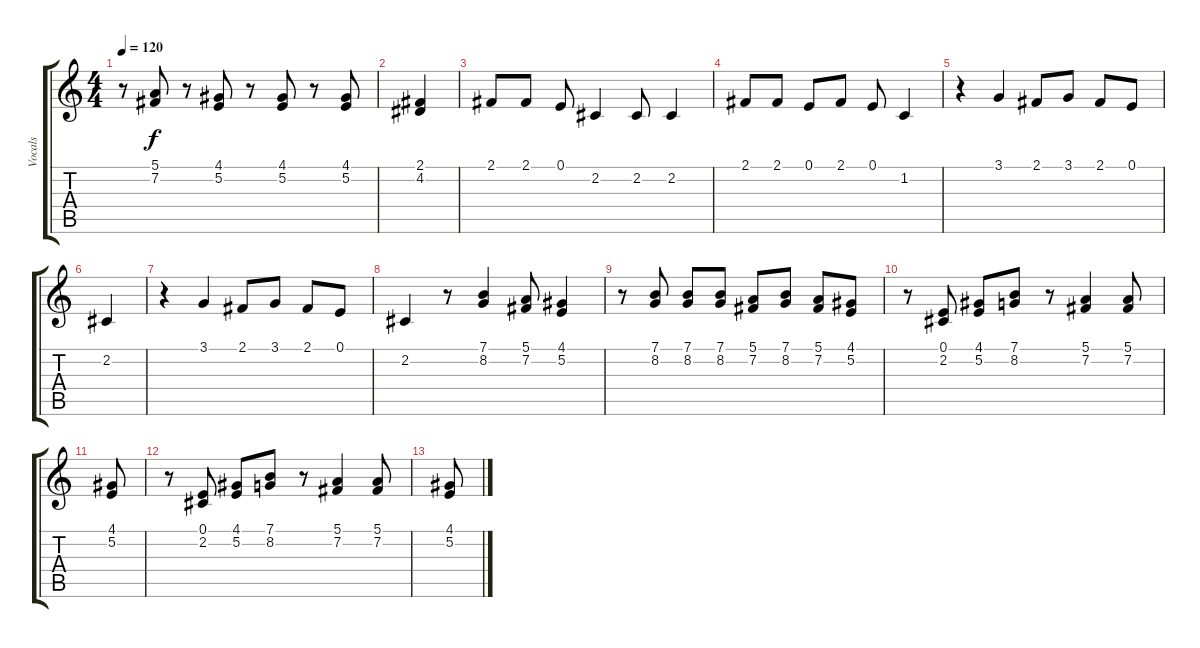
\track ("Vocals" "Vocals") {instrument shanai}
\staff {score tabs}
\tuning (E4 B3 G3 D3 A2 E2) {hide}
\ts (4 4)
\tempo 120
\clef g2
\ks c
r.8{dy f} (5.1 7.2).8 r.8 (4.1 5.2).8 r.8 (4.1 5.2).8 r.8 (4.1 5.2).8 |
(2.1 4.2).4 |
2.1.8 2.1.8 0.1.8 2.2.4 2.2.8 2.2.4 |
2.1.8 2.1.8 0.1.8 2.1.8 0.1.8 1.2.4 |
r.4 3.1.4 2.1.8 3.1.8 2.1.8 0.1.8 |
2.2.4 |
r.4 3.1.4 2.1.8 3.1.8 2.1.8 0.1.8 |
2.2.4 r.8 (7.1 8.2).4 (5.1 7.2).8 (4.1 5.2).4 |
r.8 (7.1 8.2).8 (7.1 8.2).8 (7.1 8.2).8 (5.1 7.2).8 (7.1 8.2).8 (5.1 7.2).8 (4.1 5.2).8 |
r.8 (0.1 2.2).8 (4.1 5.2).8 (7.1 8.2).8 r.8 (5.1 7.2).4 (5.1 7.2).8 |
(4.1 5.2).8 |
r.8 (0.1 2.2).8 (4.1 5.2).8 (7.1 8.2).8 r.8 (5.1 7.2).4 (5.1 7.2).8 |
(4.1 5.2).8
